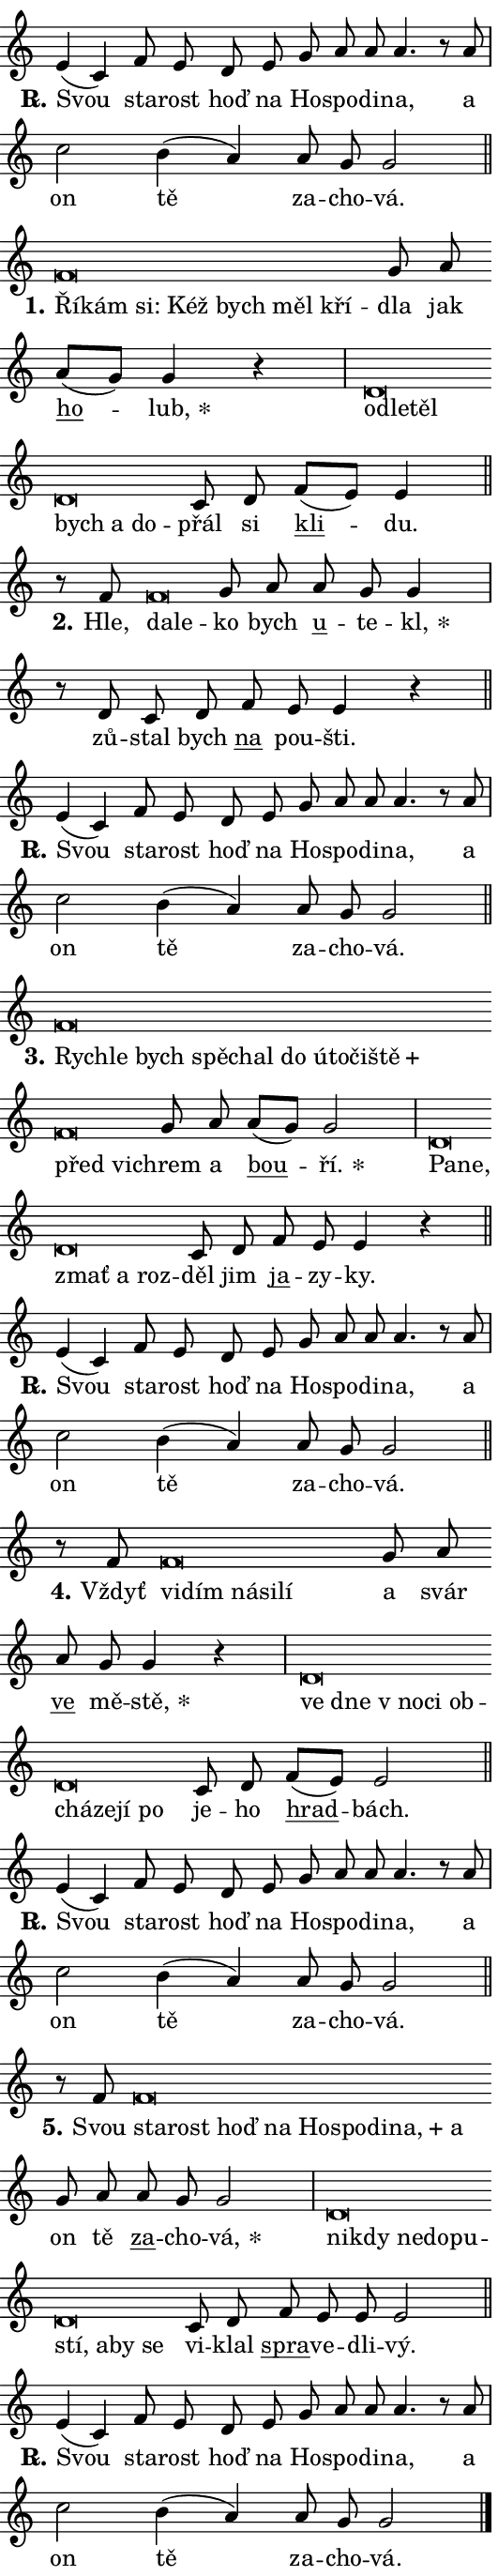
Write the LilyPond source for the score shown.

\version "2.24.0"
\header { tagline = "" }
\paper {
  indent = 0\cm
  top-margin = 0\cm
  right-margin = 0.13\cm % to fit lyric hyphens
  bottom-margin = 0\cm
  left-margin = 0\cm
  paper-width = 9\cm
  page-breaking = #ly:one-page-breaking
  system-system-spacing.basic-distance = #11
  score-system-spacing.basic-distance = #11
  ragged-last = ##f
}


%% Author: Thomas Morley
%% https://lists.gnu.org/archive/html/lilypond-user/2020-05/msg00002.html
#(define (line-position grob)
"Returns position of @var[grob} in current system:
   @code{'start}, if at first time-step
   @code{'end}, if at last time-step
   @code{'middle} otherwise
"
  (let* ((col (ly:item-get-column grob))
         (ln (ly:grob-object col 'left-neighbor))
         (rn (ly:grob-object col 'right-neighbor))
         (col-to-check-left (if (ly:grob? ln) ln col))
         (col-to-check-right (if (ly:grob? rn) rn col))
         (break-dir-left
           (and
             (ly:grob-property col-to-check-left 'non-musical #f)
             (ly:item-break-dir col-to-check-left)))
         (break-dir-right
           (and
             (ly:grob-property col-to-check-right 'non-musical #f)
             (ly:item-break-dir col-to-check-right))))
        (cond ((eqv? 1 break-dir-left) 'start)
              ((eqv? -1 break-dir-right) 'end)
              (else 'middle))))

#(define (tranparent-at-line-position vctor)
  (lambda (grob)
  "Relying on @code{line-position} select the relevant enry from @var{vctor}.
Used to determine transparency,"
    (case (line-position grob)
      ((end) (not (vector-ref vctor 0)))
      ((middle) (not (vector-ref vctor 1)))
      ((start) (not (vector-ref vctor 2))))))

noteHeadBreakVisibility =
#(define-music-function (break-visibility)(vector?)
"Makes @code{NoteHead}s transparent relying on @var{break-visibility}"
#{
  \override NoteHead.transparent =
    #(tranparent-at-line-position break-visibility)
#})

#(define delete-ledgers-for-transparent-note-heads
  (lambda (grob)
    "Reads whether a @code{NoteHead} is transparent.
If so this @code{NoteHead} is removed from @code{'note-heads} from
@var{grob}, which is supposed to be @code{LedgerLineSpanner}.
As a result ledgers are not printed for this @code{NoteHead}"
    (let* ((nhds-array (ly:grob-object grob 'note-heads))
           (nhds-list
             (if (ly:grob-array? nhds-array)
                 (ly:grob-array->list nhds-array)
                 '()))
           ;; Relies on the transparent-property being done before
           ;; Staff.LedgerLineSpanner.after-line-breaking is executed.
           ;; This is fragile ...
           (to-keep
             (remove
               (lambda (nhd)
                 (ly:grob-property nhd 'transparent #f))
               nhds-list)))
      ;; TODO find a better method to iterate over grob-arrays, similiar
      ;; to filter/remove etc for lists
      ;; For now rebuilt from scratch
      (set! (ly:grob-object grob 'note-heads)  '())
      (for-each
        (lambda (nhd)
          (ly:pointer-group-interface::add-grob grob 'note-heads nhd))
        to-keep))))

squashNotes = {
  \override NoteHead.X-extent = #'(-0.2 . 0.2)
  \override NoteHead.Y-extent = #'(-0.75 . 0)
  \override NoteHead.stencil =
    #(lambda (grob)
       (let ((pos (ly:grob-property grob 'staff-position)))
         (begin
           (if (< pos -7) (display "ERROR: Lower brevis then expected\n") (display ""))
           (if (<= pos -6) ly:text-interface::print ly:note-head::print))))
}
unSquashNotes = {
  \revert NoteHead.X-extent
  \revert NoteHead.Y-extent
  \revert NoteHead.stencil
}

hideNotes = \noteHeadBreakVisibility #begin-of-line-visible
unHideNotes = \noteHeadBreakVisibility #all-visible

% work-around for resetting accidentals
% https://lilypond.org/doc/v2.23/Documentation/notation/displaying-rhythms#unmetered-music
cadenzaMeasure = {
  \cadenzaOff
  \partial 1024 s1024
  \cadenzaOn
}

#(define-markup-command (accent layout props text) (markup?)
  "Underline accented syllable"
  (interpret-markup layout props
    #{\markup \override #'(offset . 4.3) \underline { #text }#}))

responsum = \markup \concat {
  "R" \hspace #-1.05 \path #0.1 #'((moveto 0 0.07) (lineto 0.9 0.8)) \hspace #0.05 "."
}

spaceSize = #0.6828661417322834 % exact space size for TeX Gyre Schola

\layout {
  \context {
    \Staff
    \remove "Time_signature_engraver"
    \override LedgerLineSpanner.after-line-breaking = #delete-ledgers-for-transparent-note-heads
  }
  \context {
    \Lyrics {
      \override LyricSpace.minimum-distance = \spaceSize
      \override LyricText.font-name = #"TeX Gyre Schola"
      \override LyricText.font-size = 1
      \override StanzaNumber.font-name = #"TeX Gyre Schola Bold"
      \override StanzaNumber.font-size = 1
    }
  }
  \context {
    \Score 
    \override NoteHead.text =
      #(lambda (grob) 
        (let ((pos (ly:grob-property grob 'staff-position)))
          #{\markup {
            \combine
              \halign #-0.55 \raise #(if (= pos -6) 0 0.5) \override #'(thickness . 2) \draw-line #'(3.2 . 0)
              \musicglyph "noteheads.sM1"
          }#}))
  }
}

% magnetic-lyrics.ily
%
%   written by
%     Jean Abou Samra <jean@abou-samra.fr>
%     Werner Lemberg <wl@gnu.org>
%
%   adapted by
%     Jiri Hon <jiri.hon@gmail.com>
%
% Version 2022-Apr-15

% https://www.mail-archive.com/lilypond-user@gnu.org/msg149350.html

#(define (Left_hyphen_pointer_engraver context)
   "Collect syllable-hyphen-syllable occurrences in lyrics and store
them in properties.  This engraver only looks to the left.  For
example, if the lyrics input is @code{foo -- bar}, it does the
following.

@itemize @bullet
@item
Set the @code{text} property of the @code{LyricHyphen} grob between
@q{foo} and @q{bar} to @code{foo}.

@item
Set the @code{left-hyphen} property of the @code{LyricText} grob with
text @q{foo} to the @code{LyricHyphen} grob between @q{foo} and
@q{bar}.
@end itemize

Use this auxiliary engraver in combination with the
@code{lyric-@/text::@/apply-@/magnetic-@/offset!} hook."
   (let ((hyphen #f)
         (text #f))
     (make-engraver
      (acknowledgers
       ((lyric-syllable-interface engraver grob source-engraver)
        (set! text grob)))
      (end-acknowledgers
       ((lyric-hyphen-interface engraver grob source-engraver)
        ;(when (not (grob::has-interface grob 'lyric-space-interface))
          (set! hyphen grob)));)
      ((stop-translation-timestep engraver)
       (when (and text hyphen)
         (ly:grob-set-object! text 'left-hyphen hyphen))
       (set! text #f)
       (set! hyphen #f)))))

#(define (lyric-text::apply-magnetic-offset! grob)
   "If the space between two syllables is less than the value in
property @code{LyricText@/.details@/.squash-threshold}, move the right
syllable to the left so that it gets concatenated with the left
syllable.

Use this function as a hook for
@code{LyricText@/.after-@/line-@/breaking} if the
@code{Left_@/hyphen_@/pointer_@/engraver} is active."
   (let ((hyphen (ly:grob-object grob 'left-hyphen #f)))
     (when hyphen
       (let ((left-text (ly:spanner-bound hyphen LEFT)))
         (when (grob::has-interface left-text 'lyric-syllable-interface)
           (let* ((common (ly:grob-common-refpoint grob left-text X))
                  (this-x-ext (ly:grob-extent grob common X))
                  (left-x-ext
                   (begin
                     ;; Trigger magnetism for left-text.
                     (ly:grob-property left-text 'after-line-breaking)
                     (ly:grob-extent left-text common X)))
                  ;; `delta` is the gap width between two syllables.
                  (delta (- (interval-start this-x-ext)
                            (interval-end left-x-ext)))
                  (details (ly:grob-property grob 'details))
                  (threshold (assoc-get 'squash-threshold details 0.2)))
             (when (< delta threshold)
               (let* (;; We have to manipulate the input text so that
                      ;; ligatures crossing syllable boundaries are not
                      ;; disabled.  For languages based on the Latin
                      ;; script this is essentially a beautification.
                      ;; However, for non-Western scripts it can be a
                      ;; necessity.
                      (lt (ly:grob-property left-text 'text))
                      (rt (ly:grob-property grob 'text))
                      (is-space (grob::has-interface hyphen 'lyric-space-interface))
                      (space (if is-space " " ""))
                      (extra-delta (if is-space spaceSize 0))
                      ;; Append new syllable.
                      (ltrt-space (if (and (string? lt) (string? rt))
                                (string-append lt space rt)
                                (make-concat-markup (list lt space rt))))
                      ;; Right-align `ltrt` to the right side.
                      (ltrt-space-markup (grob-interpret-markup
                               grob
                               (make-translate-markup
                                (cons (interval-length this-x-ext) 0)
                                (make-right-align-markup ltrt-space)))))
                 (begin
                   ;; Don't print `left-text`.
                   (ly:grob-set-property! left-text 'stencil #f)
                   ;; Set text and stencil (which holds all collected
                   ;; syllables so far) and shift it to the left.
                   (ly:grob-set-property! grob 'text ltrt-space)
                   (ly:grob-set-property! grob 'stencil ltrt-space-markup)
                   (ly:grob-translate-axis! grob (- (- delta extra-delta)) X))))))))))


#(define (lyric-hyphen::displace-bounds-first grob)
   ;; Make very sure this callback isn't triggered too early.
   (let ((left (ly:spanner-bound grob LEFT))
         (right (ly:spanner-bound grob RIGHT)))
     (ly:grob-property left 'after-line-breaking)
     (ly:grob-property right 'after-line-breaking)
     (ly:lyric-hyphen::print grob)))

squashThreshold = #0.4

\layout {
  \context {
    \Lyrics
    \consists #Left_hyphen_pointer_engraver
    \override LyricText.after-line-breaking =
      #lyric-text::apply-magnetic-offset!
    \override LyricHyphen.stencil = #lyric-hyphen::displace-bounds-first
    \override LyricText.details.squash-threshold = \squashThreshold
    \override LyricHyphen.minimum-distance = 0
    \override LyricHyphen.minimum-length = \squashThreshold
  }
}

squashText = \override LyricText.details.squash-threshold = 9999
unSquashText = \override LyricText.details.squash-threshold = \squashThreshold

leftText = \override LyricText.self-alignment-X = #LEFT
unLeftText = \revert LyricText.self-alignment-X

starOffset = #(lambda (grob) 
                (let ((x_offset (ly:self-alignment-interface::aligned-on-x-parent grob)))
                  (if (= x_offset 0) 0 (+ x_offset 1.2))))

star = #(define-music-function (syllable)(string?)
"Append star separator at the end of a syllable"
#{
  \once \override LyricText.X-offset = #starOffset
  \lyricmode { \markup {
    #syllable
    \override #'((font-name . "TeX Gyre Schola Bold")) \hspace #0.2 \lower #0.65 \larger "*"
  } }
#})

starAccent = #(define-music-function (syllable)(string?)
"Append star separator at the end of a syllable and make accent"
#{
  \once \override LyricText.X-offset = #starOffset
  \lyricmode { \markup {
    \accent #syllable
    \override #'((font-name . "TeX Gyre Schola Bold")) \hspace #0.2 \lower #0.65 \larger "*"
  } }
#})

breath = #(define-music-function (syllable)(string?)
"Append breathing indicator at the end of a syllable"
#{
  \lyricmode { \markup { #syllable "+" } }
#})

optionalBreath = #(define-music-function (syllable)(string?)
"Append optional breathing indicator at the end of a syllable"
#{
  \lyricmode { \markup { #syllable "(+)" } }
#})


\score {
    <<
        \new Voice = "melody" { \cadenzaOn \key c \major \relative { e'4( c) f8 e \bar "" d e \bar "" g a a a4. r8 a \cadenzaMeasure \bar "|" c2 \bar "" b4( a) a8 g g2 \cadenzaMeasure \bar "||" \break } }
        \new Lyrics \lyricsto "melody" { \lyricmode { \set stanza = \responsum
Svou sta -- rost hoď na Ho -- spo -- di -- na, a on tě za -- cho -- vá. } }
    >>
    \layout {}
}

\score {
    <<
        \new Voice = "melody" { \cadenzaOn \key c \major \relative { \squashNotes f'\breve*1/16 \hideNotes \breve*1/16 \bar "" \breve*1/16 \bar "" \breve*1/16 \bar "" \breve*1/16 \bar "" \breve*1/16 \breve*1/16 \bar "" \unHideNotes \unSquashNotes g8 a \bar "" a[( g)] g4 r \cadenzaMeasure \bar "|" \squashNotes d\breve*1/16 \hideNotes \breve*1/16 \bar "" \breve*1/16 \bar "" \breve*1/16 \bar "" \breve*1/16 \breve*1/16 \bar "" \unHideNotes \unSquashNotes c8 d \bar "" f[( e)] e4 \cadenzaMeasure \bar "||" \break } }
        \new Lyrics \lyricsto "melody" { \lyricmode { \set stanza = "1."
\leftText Ří -- \squashText kám si: Kéž bych měl kří -- \unLeftText \unSquashText dla jak \markup \accent ho -- \star lub, \leftText od -- \squashText le -- těl bych a do -- \unLeftText \unSquashText přál si \markup \accent kli -- du. } }
    >>
    \layout {}
}

\score {
    <<
        \new Voice = "melody" { \cadenzaOn \key c \major \relative { r8 f'8 \squashNotes f\breve*1/16 \hideNotes \breve*1/16 \bar "" \unHideNotes \unSquashNotes g8 a \bar "" a g g4 \cadenzaMeasure \bar "|" r8 d c8 d \bar "" f e e4 r \cadenzaMeasure \bar "||" \break } }
        \new Lyrics \lyricsto "melody" { \lyricmode { \set stanza = "2."
Hle, \leftText da -- \squashText le -- \unLeftText \unSquashText ko bych \markup \accent u -- te -- \star kl, zů -- stal bych \markup \accent na pou -- šti. } }
    >>
    \layout {}
}

\score {
    <<
        \new Voice = "melody" { \cadenzaOn \key c \major \relative { e'4( c) f8 e \bar "" d e \bar "" g a a a4. r8 a \cadenzaMeasure \bar "|" c2 \bar "" b4( a) a8 g g2 \cadenzaMeasure \bar "||" \break } }
        \new Lyrics \lyricsto "melody" { \lyricmode { \set stanza = \responsum
Svou sta -- rost hoď na Ho -- spo -- di -- na, a on tě za -- cho -- vá. } }
    >>
    \layout {}
}

\score {
    <<
        \new Voice = "melody" { \cadenzaOn \key c \major \relative { \squashNotes f'\breve*1/16 \hideNotes \breve*1/16 \bar "" \breve*1/16 \bar "" \breve*1/16 \bar "" \breve*1/16 \bar "" \breve*1/16 \bar "" \breve*1/16 \bar "" \breve*1/16 \bar "" \breve*1/16 \bar "" \breve*1/16 \bar "" \breve*1/16 \breve*1/16 \bar "" \unHideNotes \unSquashNotes g8 a \bar "" a[( g)] g2 \cadenzaMeasure \bar "|" \squashNotes d\breve*1/16 \hideNotes \breve*1/16 \bar "" \breve*1/16 \bar "" \breve*1/16 \breve*1/16 \bar "" \unHideNotes \unSquashNotes c8 d \bar "" f e e4 r \cadenzaMeasure \bar "||" \break } }
        \new Lyrics \lyricsto "melody" { \lyricmode { \set stanza = "3."
\leftText Rych -- \squashText le bych spě -- chal do ú -- to -- či -- \breath "ště" před vi -- \unLeftText \unSquashText chrem a \markup \accent bou -- \star ří. \leftText Pa -- \squashText ne, zmať a roz -- \unLeftText \unSquashText děl jim \markup \accent ja -- zy -- ky. } }
    >>
    \layout {}
}

\score {
    <<
        \new Voice = "melody" { \cadenzaOn \key c \major \relative { e'4( c) f8 e \bar "" d e \bar "" g a a a4. r8 a \cadenzaMeasure \bar "|" c2 \bar "" b4( a) a8 g g2 \cadenzaMeasure \bar "||" \break } }
        \new Lyrics \lyricsto "melody" { \lyricmode { \set stanza = \responsum
Svou sta -- rost hoď na Ho -- spo -- di -- na, a on tě za -- cho -- vá. } }
    >>
    \layout {}
}

\score {
    <<
        \new Voice = "melody" { \cadenzaOn \key c \major \relative { r8 f'8 \squashNotes f\breve*1/16 \hideNotes \breve*1/16 \bar "" \breve*1/16 \bar "" \breve*1/16 \breve*1/16 \bar "" \unHideNotes \unSquashNotes g8 a \bar "" a g g4 r \cadenzaMeasure \bar "|" \squashNotes d\breve*1/16 \hideNotes \breve*1/16 \bar "" \breve*1/16 \bar "" \breve*1/16 \bar "" \breve*1/16 \bar "" \breve*1/16 \bar "" \breve*1/16 \bar "" \breve*1/16 \breve*1/16 \bar "" \unHideNotes \unSquashNotes c8 d \bar "" f[( e)] e2 \cadenzaMeasure \bar "||" \break } }
        \new Lyrics \lyricsto "melody" { \lyricmode { \set stanza = "4."
Vždyť \leftText vi -- \squashText dím ná -- si -- lí \unLeftText \unSquashText a svár \markup \accent ve mě -- \star stě, \leftText ve \squashText dne "v no" -- ci ob -- chá -- ze -- jí po \unLeftText \unSquashText je -- ho \markup \accent hrad -- bách. } }
    >>
    \layout {}
}

\score {
    <<
        \new Voice = "melody" { \cadenzaOn \key c \major \relative { e'4( c) f8 e \bar "" d e \bar "" g a a a4. r8 a \cadenzaMeasure \bar "|" c2 \bar "" b4( a) a8 g g2 \cadenzaMeasure \bar "||" \break } }
        \new Lyrics \lyricsto "melody" { \lyricmode { \set stanza = \responsum
Svou sta -- rost hoď na Ho -- spo -- di -- na, a on tě za -- cho -- vá. } }
    >>
    \layout {}
}

\score {
    <<
        \new Voice = "melody" { \cadenzaOn \key c \major \relative { r8 f'8 \squashNotes f\breve*1/16 \hideNotes \breve*1/16 \bar "" \breve*1/16 \bar "" \breve*1/16 \bar "" \breve*1/16 \bar "" \breve*1/16 \bar "" \breve*1/16 \bar "" \breve*1/16 \breve*1/16 \bar "" \unHideNotes \unSquashNotes g8 a \bar "" a g g2 \cadenzaMeasure \bar "|" \squashNotes d\breve*1/16 \hideNotes \breve*1/16 \bar "" \breve*1/16 \bar "" \breve*1/16 \bar "" \breve*1/16 \bar "" \breve*1/16 \bar "" \breve*1/16 \bar "" \breve*1/16 \breve*1/16 \bar "" \unHideNotes \unSquashNotes c8 d \bar "" f e e e2 \cadenzaMeasure \bar "||" \break } }
        \new Lyrics \lyricsto "melody" { \lyricmode { \set stanza = "5."
Svou \leftText sta -- \squashText rost hoď na Ho -- spo -- di -- \breath "na," a \unLeftText \unSquashText on tě \markup \accent za -- cho -- \star vá, \leftText ni -- \squashText kdy ne -- do -- pu -- stí, a -- by se \unLeftText \unSquashText vi -- klal \markup \accent spra -- ve -- dli -- vý. } }
    >>
    \layout {}
}

\score {
    <<
        \new Voice = "melody" { \cadenzaOn \key c \major \relative { e'4( c) f8 e \bar "" d e \bar "" g a a a4. r8 a \cadenzaMeasure \bar "|" c2 \bar "" b4( a) a8 g g2 \cadenzaMeasure \bar "||" \break } \bar "|." }
        \new Lyrics \lyricsto "melody" { \lyricmode { \set stanza = \responsum
Svou sta -- rost hoď na Ho -- spo -- di -- na, a on tě za -- cho -- vá. } }
    >>
    \layout {}
}
